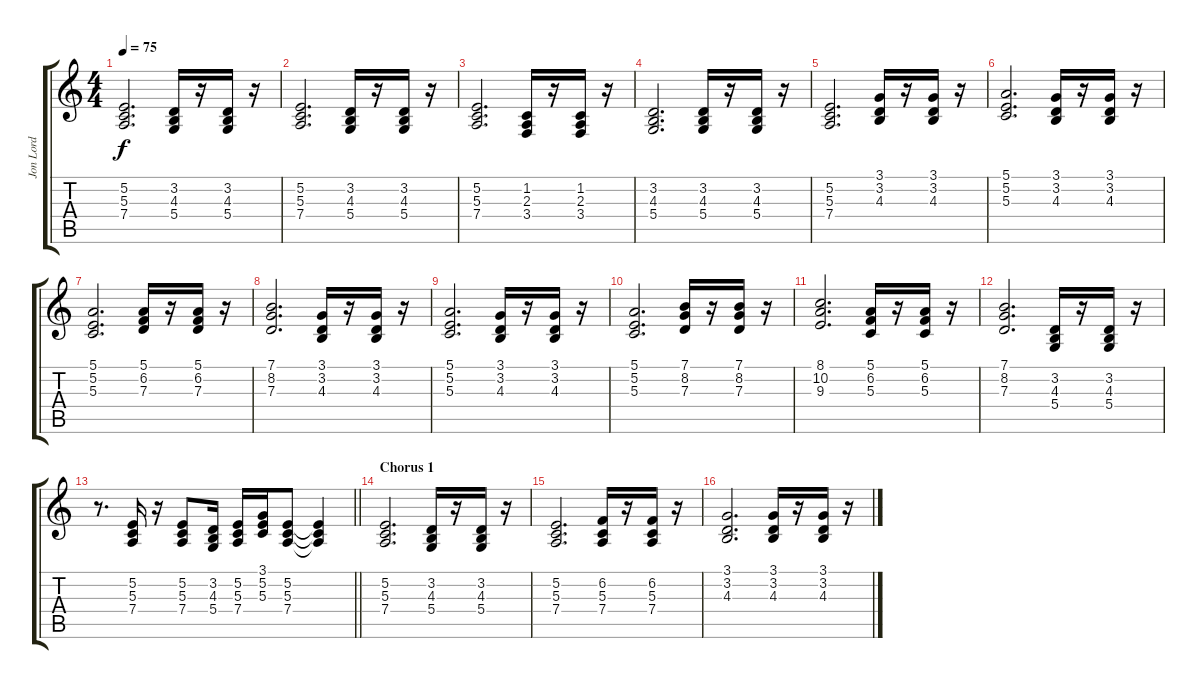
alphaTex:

\track ("Jon Lord" "Jon Lord") {instrument marimba}
\staff {score tabs}
\tuning (E4 B3 G3 D3 A2 E2) {hide}
\ts (4 4)
\tempo 75
\clef g2
\ks c
(5.2 5.3 7.4).2{d dy f} (3.2 4.3 5.4).16 r.16 (3.2 4.3 5.4).16 r.16 |
(5.2 5.3 7.4).2{d} (3.2 4.3 5.4).16 r.16 (3.2 4.3 5.4).16 r.16 |
(5.2 5.3 7.4).2{d} (1.2 2.3 3.4).16 r.16 (1.2 2.3 3.4).16 r.16 |
(3.2 4.3 5.4).2{d} (3.2 4.3 5.4).16 r.16 (3.2 4.3 5.4).16 r.16 |
(5.2 5.3 7.4).2{d} (3.1 3.2 4.3).16 r.16 (3.1 3.2 4.3).16 r.16 |
(5.1 5.2 5.3).2{d} (3.1 3.2 4.3).16 r.16 (3.1 3.2 4.3).16 r.16 |
(5.1 5.2 5.3).2{d} (5.1 6.2 7.3).16 r.16 (5.1 6.2 7.3).16 r.16 |
(7.1 8.2 7.3).2{d} (3.1 3.2 4.3).16 r.16 (3.1 3.2 4.3).16 r.16 |
(5.1 5.2 5.3).2{d} (3.1 3.2 4.3).16 r.16 (3.1 3.2 4.3).16 r.16 |
(5.1 5.2 5.3).2{d} (7.1 8.2 7.3).16 r.16 (7.1 8.2 7.3).16 r.16 |
(8.1 10.2 9.3).2{d} (5.1 6.2 5.3).16 r.16 (5.1 6.2 5.3).16 r.16 |
(7.1 8.2 7.3).2{d} (3.2 4.3 5.4).16 r.16 (3.2 4.3 5.4).16 r.16 |
\barLineRight lightlight
r.8{d} (5.2 5.3 7.4).16 r.16 (5.2 5.3 7.4).8 (3.2 4.3 5.4).16 (5.2 5.3 7.4).16 (3.1 5.2 5.3).16 (5.2 5.3 7.4).8 (5.2{t} 5.3{t} 7.4{t}).4 |
\section ("" "Chorus 1")
(5.2 5.3 7.4).2{d} (3.2 4.3 5.4).16 r.16 (3.2 4.3 5.4).16 r.16 |
(5.2 5.3 7.4).2{d} (6.2 5.3 7.4).16 r.16 (6.2 5.3 7.4).16 r.16 |
(3.1 3.2 4.3).2{d} (3.1 3.2 4.3).16 r.16 (3.1 3.2 4.3).16 r.16
